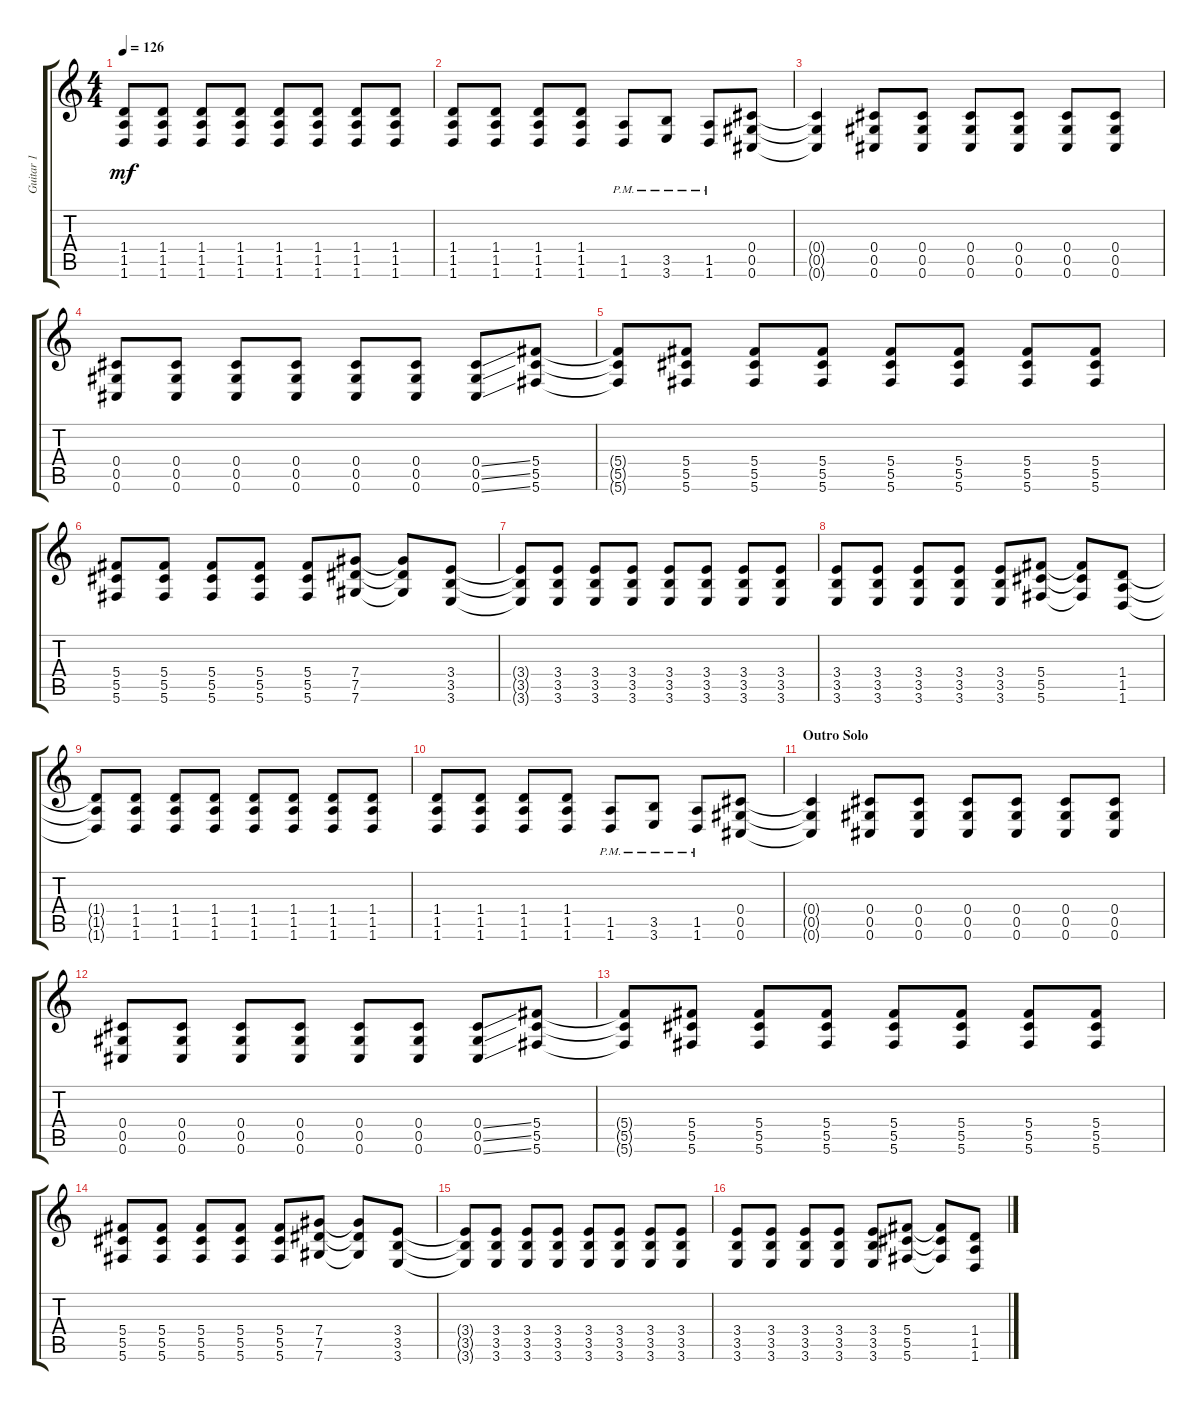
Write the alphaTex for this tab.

\track ("Guitar 1" "Guitar 1") {instrument distortionguitar}
\staff {score tabs}
\tuning (Eb4 Bb3 Gb3 Db3 Ab2 Db2) {hide}
\ts (4 4)
\tempo 126
\clef g2
\ks c
(1.4{t} 1.5{t} 1.6{t}).8{dy mf} (1.4 1.5 1.6).8 (1.4 1.5 1.6).8 (1.4 1.5 1.6).8 (1.4 1.5 1.6).8 (1.4 1.5 1.6).8 (1.4 1.5 1.6).8 (1.4 1.5 1.6).8 |
(1.4 1.5 1.6).8 (1.4 1.5 1.6).8 (1.4 1.5 1.6).8 (1.4 1.5 1.6).8 (1.5{pm} 1.6{pm}).8 (3.5{pm} 3.6{pm}).8 (1.5{pm} 1.6{pm}).8 (0.4 0.5 0.6).8 |
(0.4{t} 0.5{t} 0.6{t}).4 (0.4 0.5 0.6).8 (0.4 0.5 0.6).8 (0.4 0.5 0.6).8 (0.4 0.5 0.6).8 (0.4 0.5 0.6).8 (0.4 0.5 0.6).8 |
(0.4 0.5 0.6).8 (0.4 0.5 0.6).8 (0.4 0.5 0.6).8 (0.4 0.5 0.6).8 (0.4 0.5 0.6).8 (0.4 0.5 0.6).8 (0.4{ss} 0.5{ss} 0.6{ss}).8 (5.4 5.5 5.6).8 |
(5.4{t} 5.5{t} 5.6{t}).8 (5.4 5.5 5.6).8 (5.4 5.5 5.6).8 (5.4 5.5 5.6).8 (5.4 5.5 5.6).8 (5.4 5.5 5.6).8 (5.4 5.5 5.6).8 (5.4 5.5 5.6).8 |
(5.4 5.5 5.6).8 (5.4 5.5 5.6).8 (5.4 5.5 5.6).8 (5.4 5.5 5.6).8 (5.4 5.5 5.6).8 (7.4 7.5 7.6).8 (7.4{t} 7.5{t} 7.6{t}).8 (3.4 3.5 3.6).8 |
(3.4{t} 3.5{t} 3.6{t}).8 (3.4 3.5 3.6).8 (3.4 3.5 3.6).8 (3.4 3.5 3.6).8 (3.4 3.5 3.6).8 (3.4 3.5 3.6).8 (3.4 3.5 3.6).8 (3.4 3.5 3.6).8 |
(3.4 3.5 3.6).8 (3.4 3.5 3.6).8 (3.4 3.5 3.6).8 (3.4 3.5 3.6).8 (3.4 3.5 3.6).8 (5.4 5.5 5.6).8 (5.4{t} 5.5{t} 5.6{t}).8 (1.4 1.5 1.6).8 |
(1.4{t} 1.5{t} 1.6{t}).8 (1.4 1.5 1.6).8 (1.4 1.5 1.6).8 (1.4 1.5 1.6).8 (1.4 1.5 1.6).8 (1.4 1.5 1.6).8 (1.4 1.5 1.6).8 (1.4 1.5 1.6).8 |
(1.4 1.5 1.6).8 (1.4 1.5 1.6).8 (1.4 1.5 1.6).8 (1.4 1.5 1.6).8 (1.5{pm} 1.6{pm}).8 (3.5{pm} 3.6{pm}).8 (1.5{pm} 1.6{pm}).8 (0.4 0.5 0.6).8 |
\section ("" "Outro Solo")
(0.4{t} 0.5{t} 0.6{t}).4 (0.4 0.5 0.6).8 (0.4 0.5 0.6).8 (0.4 0.5 0.6).8 (0.4 0.5 0.6).8 (0.4 0.5 0.6).8 (0.4 0.5 0.6).8 |
(0.4 0.5 0.6).8 (0.4 0.5 0.6).8 (0.4 0.5 0.6).8 (0.4 0.5 0.6).8 (0.4 0.5 0.6).8 (0.4 0.5 0.6).8 (0.4{ss} 0.5{ss} 0.6{ss}).8 (5.4 5.5 5.6).8 |
(5.4{t} 5.5{t} 5.6{t}).8 (5.4 5.5 5.6).8 (5.4 5.5 5.6).8 (5.4 5.5 5.6).8 (5.4 5.5 5.6).8 (5.4 5.5 5.6).8 (5.4 5.5 5.6).8 (5.4 5.5 5.6).8 |
(5.4 5.5 5.6).8 (5.4 5.5 5.6).8 (5.4 5.5 5.6).8 (5.4 5.5 5.6).8 (5.4 5.5 5.6).8 (7.4 7.5 7.6).8 (7.4{t} 7.5{t} 7.6{t}).8 (3.4 3.5 3.6).8 |
(3.4{t} 3.5{t} 3.6{t}).8 (3.4 3.5 3.6).8 (3.4 3.5 3.6).8 (3.4 3.5 3.6).8 (3.4 3.5 3.6).8 (3.4 3.5 3.6).8 (3.4 3.5 3.6).8 (3.4 3.5 3.6).8 |
(3.4 3.5 3.6).8 (3.4 3.5 3.6).8 (3.4 3.5 3.6).8 (3.4 3.5 3.6).8 (3.4 3.5 3.6).8 (5.4 5.5 5.6).8 (5.4{t} 5.5{t} 5.6{t}).8 (1.4 1.5 1.6).8
